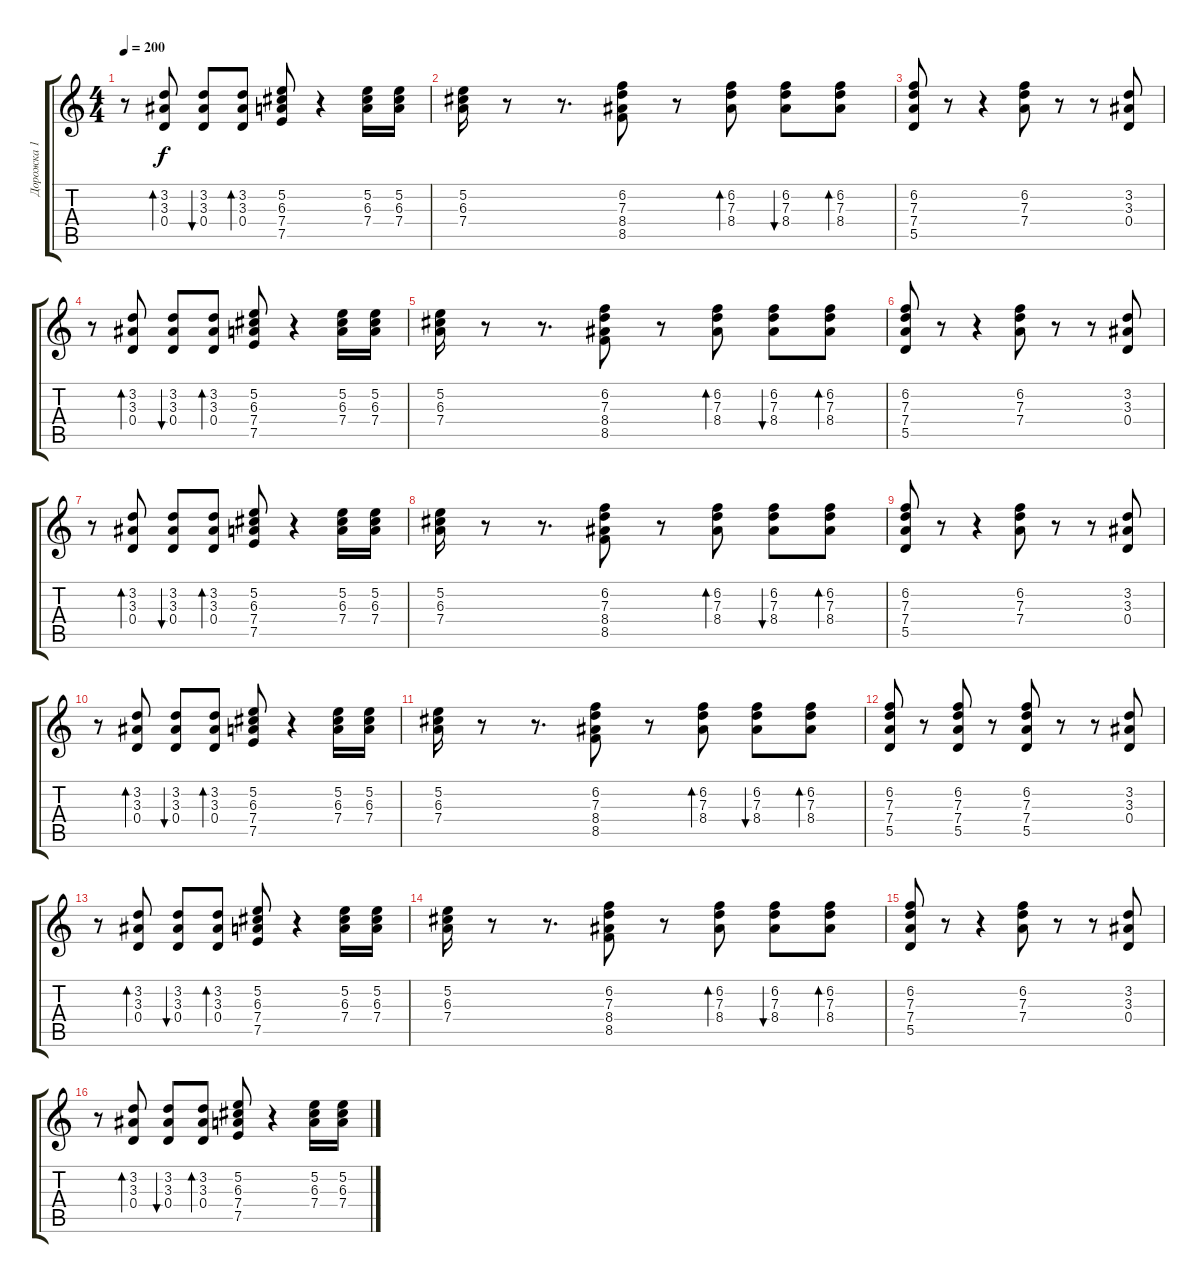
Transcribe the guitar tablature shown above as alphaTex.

\track ("Дорожка 1" "Дорожка 1") {instrument acousticguitarnylon}
\staff {score tabs}
\tuning (E4 B3 G3 D3 A2 E2) {hide}
\ts (4 4)
\tempo 200
\clef g2
\ks c
r.8{dy f} (3.2 3.3 0.4).8{bd 30} (3.2 3.3 0.4).8{bu 30} (3.2 3.3 0.4).8{bd 30} (5.2 6.3 7.4 7.5).8 r.4 (5.2 6.3 7.4).16 (5.2 6.3 7.4).16 |
(5.2 6.3 7.4).16 r.8 r.8{d} (6.2 7.3 8.4 8.5).8 r.8 (6.2 7.3 8.4).8{bd 30} (6.2 7.3 8.4).8{bu 30} (6.2 7.3 8.4).8{bd 30} |
(6.2 7.3 7.4 5.5).8 r.8 r.4 (6.2 7.3 7.4).8 r.8 r.8 (3.2 3.3 0.4).8 |
r.8 (3.2 3.3 0.4).8{bd 30} (3.2 3.3 0.4).8{bu 30} (3.2 3.3 0.4).8{bd 30} (5.2 6.3 7.4 7.5).8 r.4 (5.2 6.3 7.4).16 (5.2 6.3 7.4).16 |
(5.2 6.3 7.4).16 r.8 r.8{d} (6.2 7.3 8.4 8.5).8 r.8 (6.2 7.3 8.4).8{bd 30} (6.2 7.3 8.4).8{bu 30} (6.2 7.3 8.4).8{bd 30} |
(6.2 7.3 7.4 5.5).8 r.8 r.4 (6.2 7.3 7.4).8 r.8 r.8 (3.2 3.3 0.4).8 |
r.8 (3.2 3.3 0.4).8{bd 30} (3.2 3.3 0.4).8{bu 30} (3.2 3.3 0.4).8{bd 30} (5.2 6.3 7.4 7.5).8 r.4 (5.2 6.3 7.4).16 (5.2 6.3 7.4).16 |
(5.2 6.3 7.4).16 r.8 r.8{d} (6.2 7.3 8.4 8.5).8 r.8 (6.2 7.3 8.4).8{bd 30} (6.2 7.3 8.4).8{bu 30} (6.2 7.3 8.4).8{bd 30} |
(6.2 7.3 7.4 5.5).8 r.8 r.4 (6.2 7.3 7.4).8 r.8 r.8 (3.2 3.3 0.4).8 |
r.8 (3.2 3.3 0.4).8{bd 30} (3.2 3.3 0.4).8{bu 30} (3.2 3.3 0.4).8{bd 30} (5.2 6.3 7.4 7.5).8 r.4 (5.2 6.3 7.4).16 (5.2 6.3 7.4).16 |
(5.2 6.3 7.4).16 r.8 r.8{d} (6.2 7.3 8.4 8.5).8 r.8 (6.2 7.3 8.4).8{bd 30} (6.2 7.3 8.4).8{bu 30} (6.2 7.3 8.4).8{bd 30} |
(6.2 7.3 7.4 5.5).8 r.8 (6.2 7.3 7.4 5.5).8 r.8 (6.2 7.3 7.4 5.5).8 r.8 r.8 (3.2 3.3 0.4).8 |
r.8 (3.2 3.3 0.4).8{bd 30} (3.2 3.3 0.4).8{bu 30} (3.2 3.3 0.4).8{bd 30} (5.2 6.3 7.4 7.5).8 r.4 (5.2 6.3 7.4).16 (5.2 6.3 7.4).16 |
(5.2 6.3 7.4).16 r.8 r.8{d} (6.2 7.3 8.4 8.5).8 r.8 (6.2 7.3 8.4).8{bd 30} (6.2 7.3 8.4).8{bu 30} (6.2 7.3 8.4).8{bd 30} |
(6.2 7.3 7.4 5.5).8 r.8 r.4 (6.2 7.3 7.4).8 r.8 r.8 (3.2 3.3 0.4).8 |
r.8 (3.2 3.3 0.4).8{bd 30} (3.2 3.3 0.4).8{bu 30} (3.2 3.3 0.4).8{bd 30} (5.2 6.3 7.4 7.5).8 r.4 (5.2 6.3 7.4).16 (5.2 6.3 7.4).16
